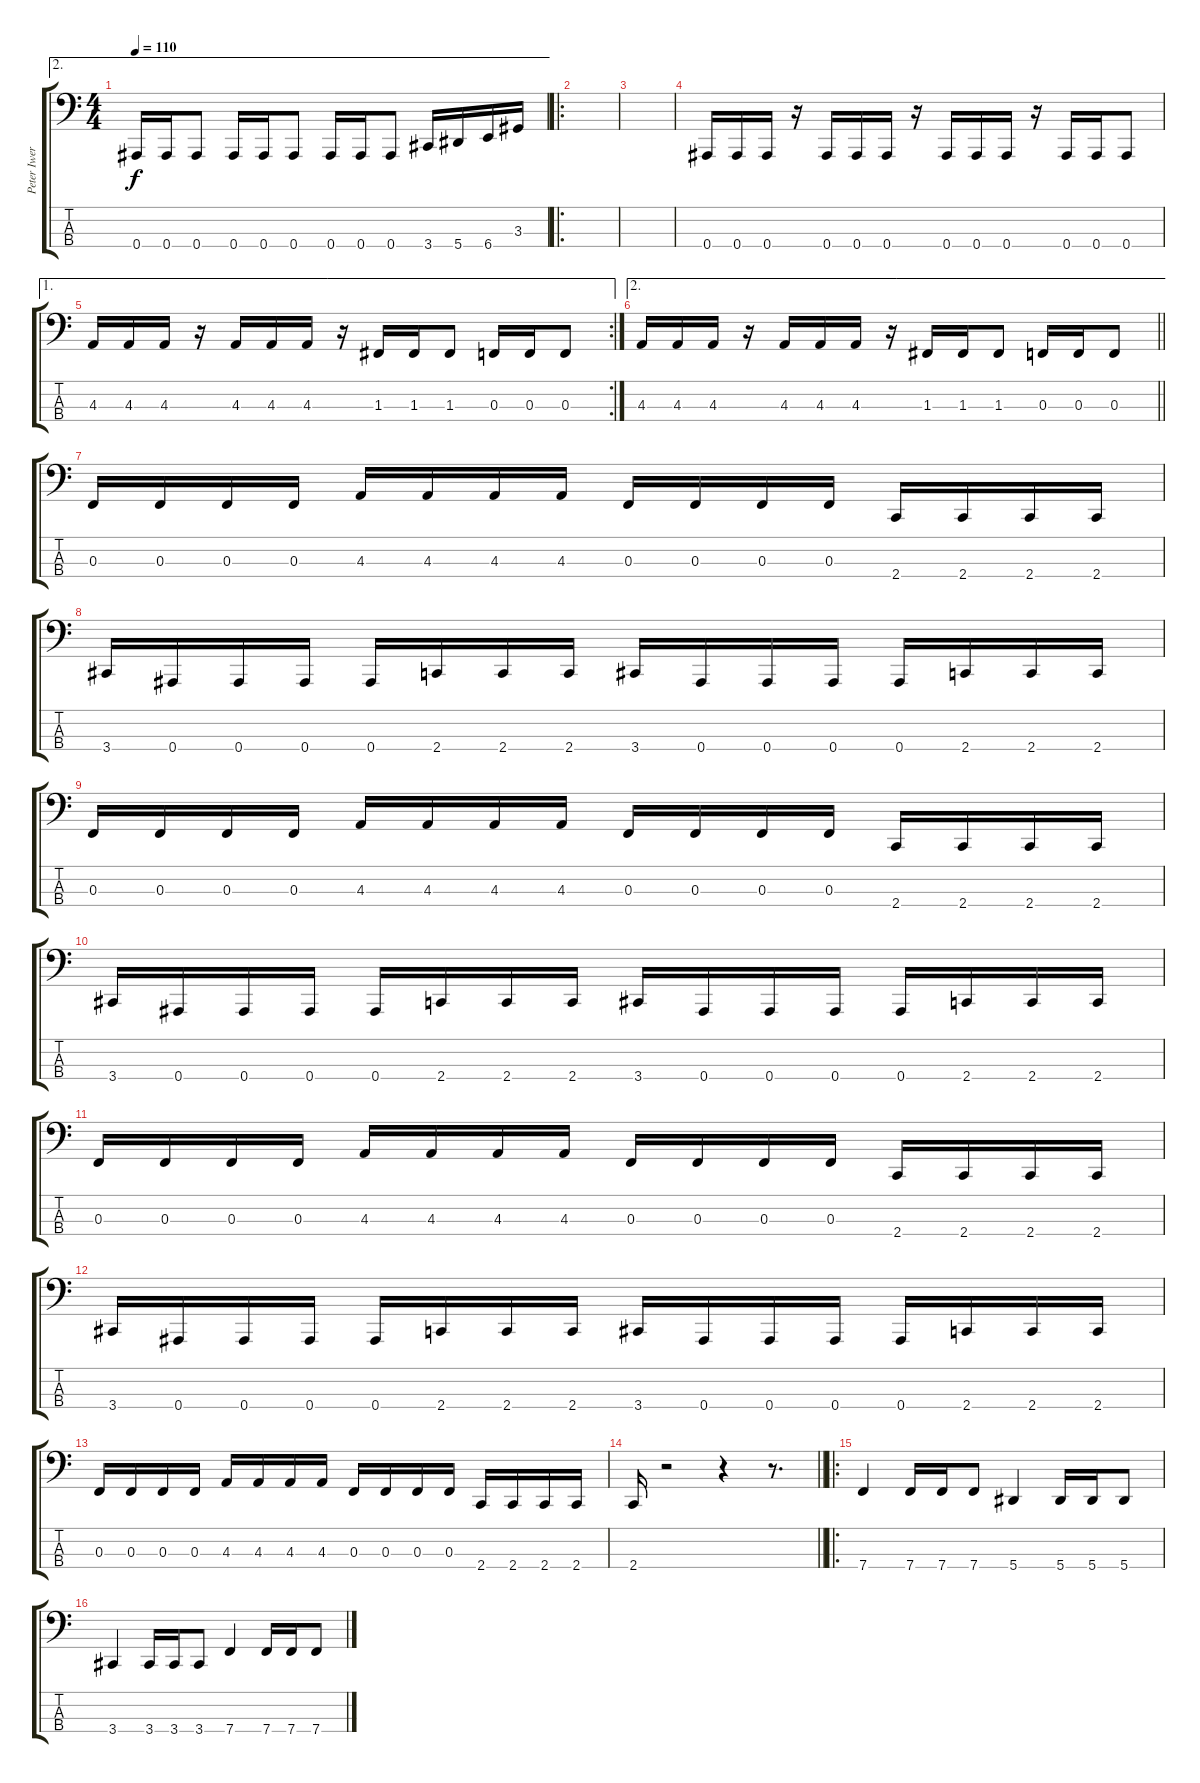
\track ("Peter Iwers" "Peter Iwer") {instrument electricbassfinger}
\staff {score tabs}
\tuning (Eb2 Bb1 F1 Bb0) {hide}
\ae 2
\ts (4 4)
\tempo 110
\clef f4
\ks c
0.4.16{dy f} 0.4.16 0.4.8 0.4.16 0.4.16 0.4.8 0.4.16 0.4.16 0.4.8 3.4.16 5.4.16 6.4.16 3.3.16 |
\ro
|
|
0.4.16 0.4.16 0.4.16 r.16 0.4.16 0.4.16 0.4.16 r.16 0.4.16 0.4.16 0.4.16 r.16 0.4.16 0.4.16 0.4.8 |
\ae 1
\rc 2
4.3.16 4.3.16 4.3.16 r.16 4.3.16 4.3.16 4.3.16 r.16 1.3.16 1.3.16 1.3.8 0.3.16 0.3.16 0.3.8 |
\ae 2
\barLineRight lightlight
4.3.16 4.3.16 4.3.16 r.16 4.3.16 4.3.16 4.3.16 r.16 1.3.16 1.3.16 1.3.8 0.3.16 0.3.16 0.3.8 |
0.3.16 0.3.16 0.3.16 0.3.16 4.3.16 4.3.16 4.3.16 4.3.16 0.3.16 0.3.16 0.3.16 0.3.16 2.4.16 2.4.16 2.4.16 2.4.16 |
3.4.16 0.4.16 0.4.16 0.4.16 0.4.16 2.4.16 2.4.16 2.4.16 3.4.16 0.4.16 0.4.16 0.4.16 0.4.16 2.4.16 2.4.16 2.4.16 |
0.3.16 0.3.16 0.3.16 0.3.16 4.3.16 4.3.16 4.3.16 4.3.16 0.3.16 0.3.16 0.3.16 0.3.16 2.4.16 2.4.16 2.4.16 2.4.16 |
3.4.16 0.4.16 0.4.16 0.4.16 0.4.16 2.4.16 2.4.16 2.4.16 3.4.16 0.4.16 0.4.16 0.4.16 0.4.16 2.4.16 2.4.16 2.4.16 |
0.3.16 0.3.16 0.3.16 0.3.16 4.3.16 4.3.16 4.3.16 4.3.16 0.3.16 0.3.16 0.3.16 0.3.16 2.4.16 2.4.16 2.4.16 2.4.16 |
3.4.16 0.4.16 0.4.16 0.4.16 0.4.16 2.4.16 2.4.16 2.4.16 3.4.16 0.4.16 0.4.16 0.4.16 0.4.16 2.4.16 2.4.16 2.4.16 |
0.3.16 0.3.16 0.3.16 0.3.16 4.3.16 4.3.16 4.3.16 4.3.16 0.3.16 0.3.16 0.3.16 0.3.16 2.4.16 2.4.16 2.4.16 2.4.16 |
\barLineRight lightlight
2.4.16 r.2 r.4 r.8{d} |
\ro
7.4.4 7.4.16 7.4.16 7.4.8 5.4.4 5.4.16 5.4.16 5.4.8 |
3.4.4 3.4.16 3.4.16 3.4.8 7.4.4 7.4.16 7.4.16 7.4.8
